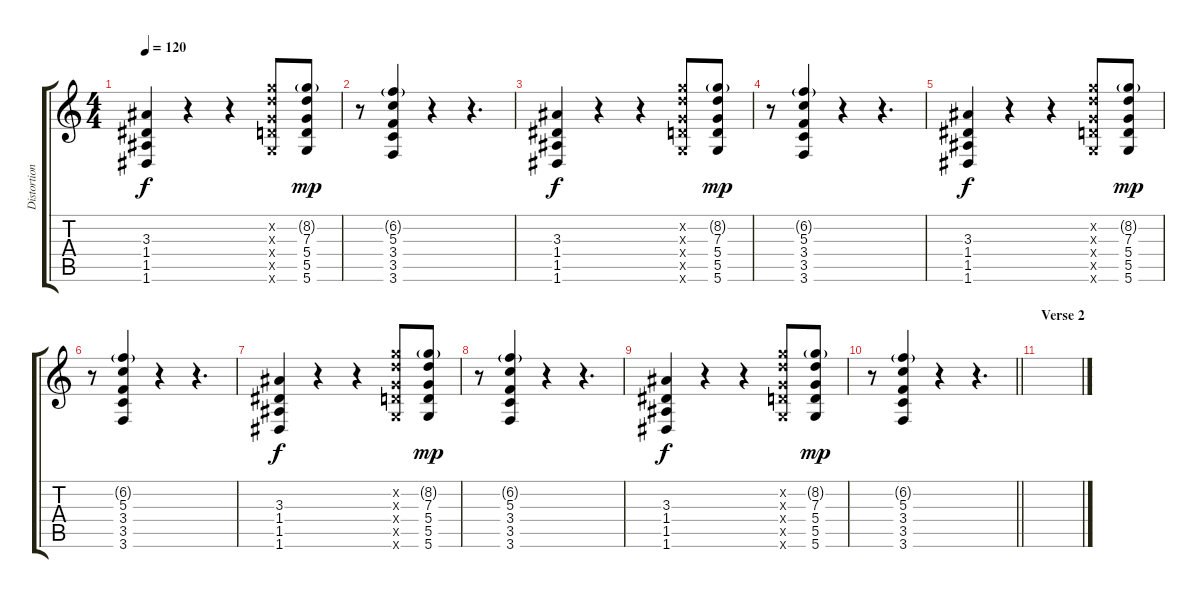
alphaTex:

\track ("Distortion Guitar" "Distortion") {instrument distortionguitar}
\staff {score tabs}
\tuning (E4 B3 G3 D3 A2 D2) {hide}
\ts (4 4)
\tempo 120
\clef g2
\ks c
(3.3 1.4 1.5 1.6).4{dy f} r.4 r.4 (8.2{x} 7.3{x} 5.4{x} 5.5{x} 5.6{x}).8 (8.2{g} 7.3 5.4 5.5 5.6).8{dy mp} |
r.8 (6.2{g} 5.3 3.4 3.5 3.6).4 r.4 r.4{d} |
(3.3 1.4 1.5 1.6).4{dy f} r.4 r.4 (8.2{x} 7.3{x} 5.4{x} 5.5{x} 5.6{x}).8 (8.2{g} 7.3 5.4 5.5 5.6).8{dy mp} |
r.8 (6.2{g} 5.3 3.4 3.5 3.6).4 r.4 r.4{d} |
(3.3 1.4 1.5 1.6).4{dy f} r.4 r.4 (8.2{x} 7.3{x} 5.4{x} 5.5{x} 5.6{x}).8 (8.2{g} 7.3 5.4 5.5 5.6).8{dy mp} |
r.8 (6.2{g} 5.3 3.4 3.5 3.6).4 r.4 r.4{d} |
(3.3 1.4 1.5 1.6).4{dy f} r.4 r.4 (8.2{x} 7.3{x} 5.4{x} 5.5{x} 5.6{x}).8 (8.2{g} 7.3 5.4 5.5 5.6).8{dy mp} |
r.8 (6.2{g} 5.3 3.4 3.5 3.6).4 r.4 r.4{d} |
(3.3 1.4 1.5 1.6).4{dy f} r.4 r.4 (8.2{x} 7.3{x} 5.4{x} 5.5{x} 5.6{x}).8 (8.2{g} 7.3 5.4 5.5 5.6).8{dy mp} |
\barLineRight lightlight
r.8 (6.2{g} 5.3 3.4 3.5 3.6).4 r.4 r.4{d} |
\section ("" "Verse 2")
